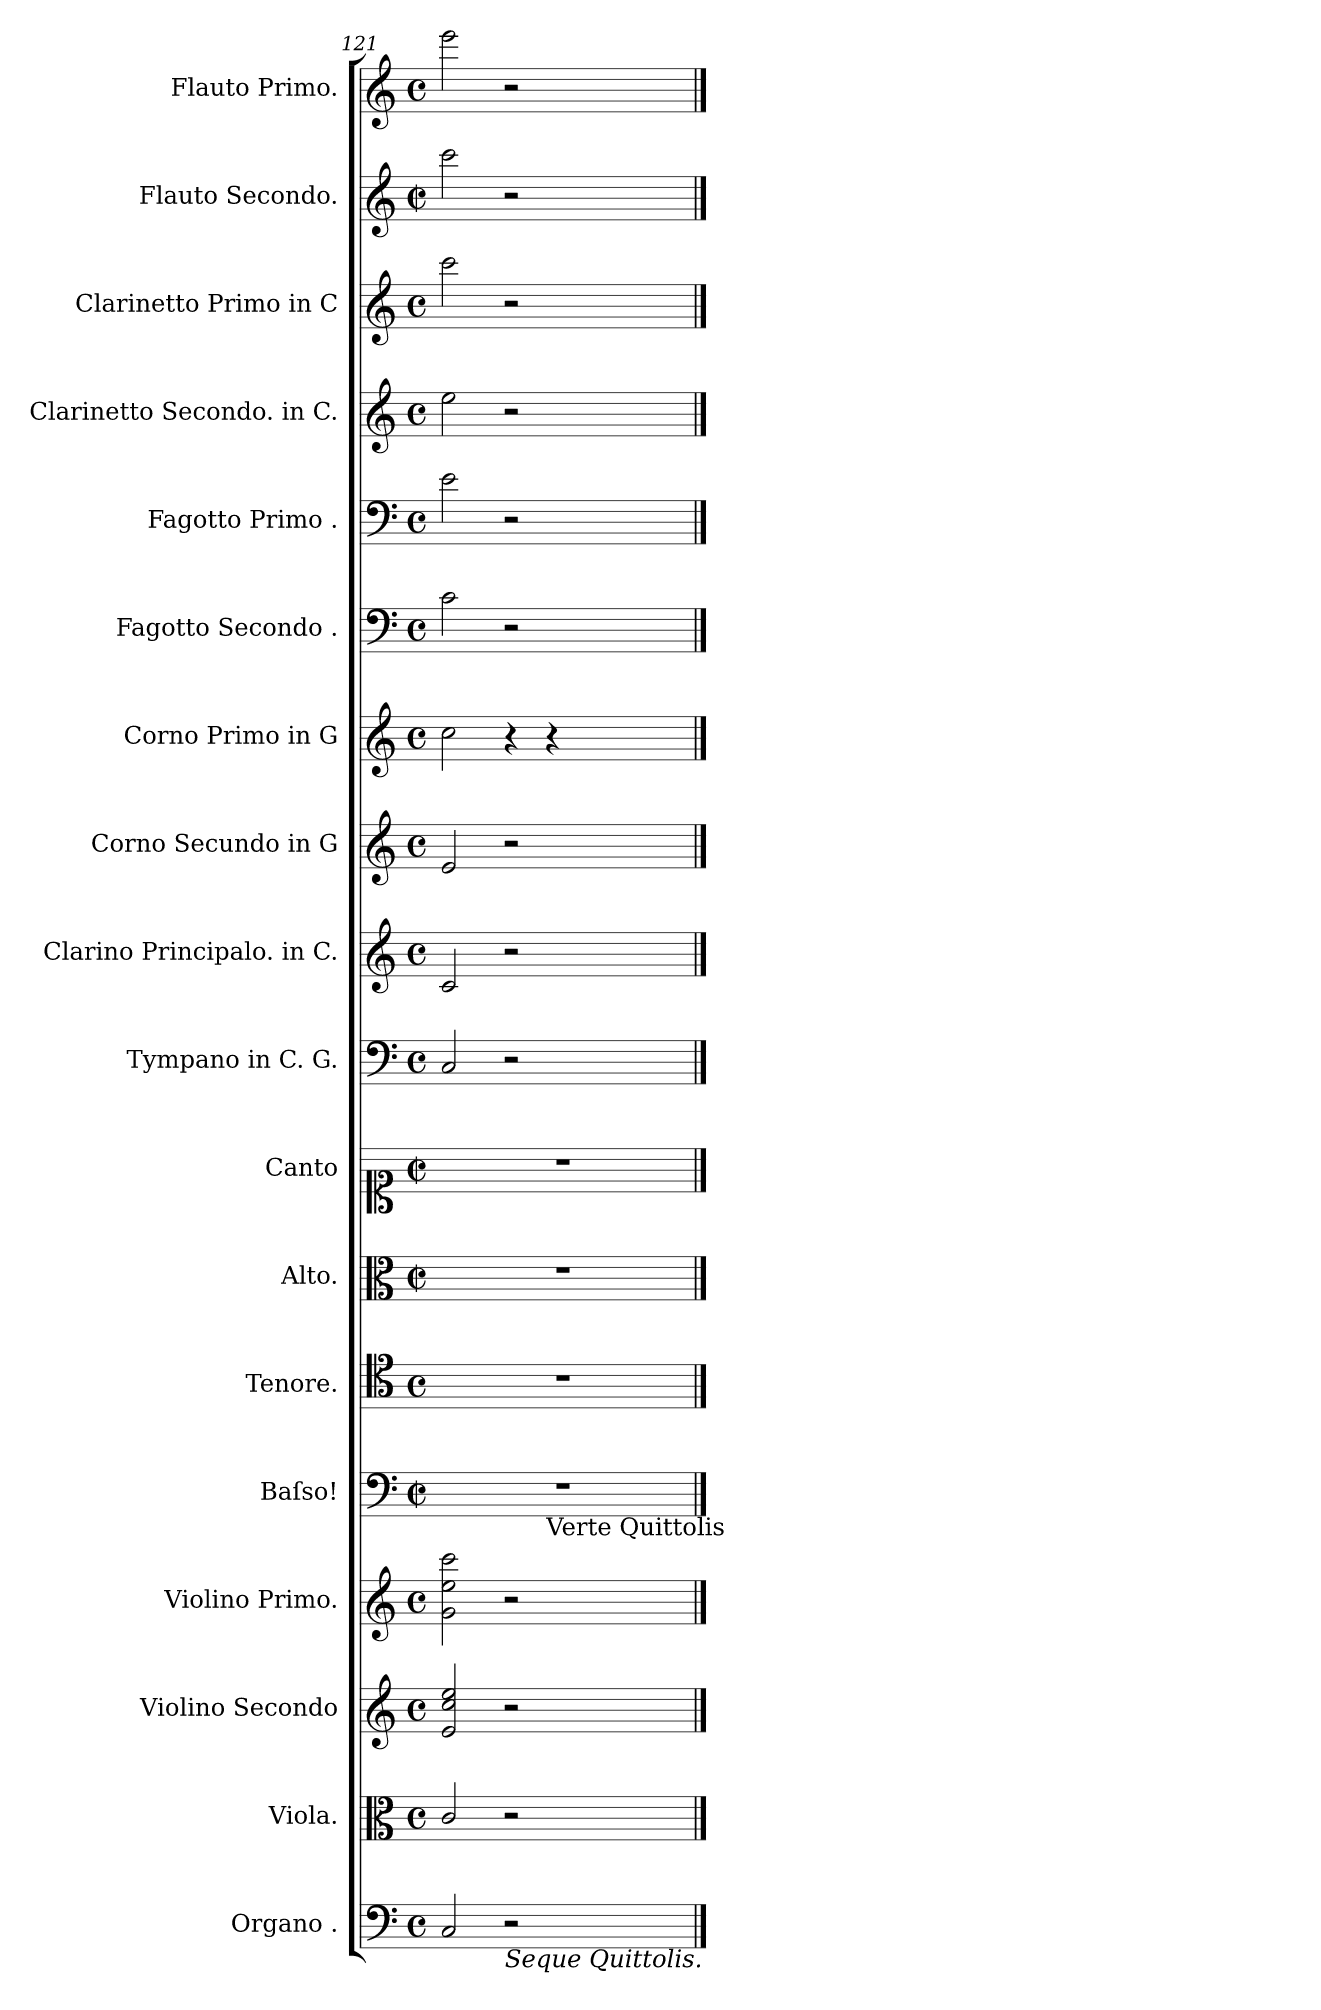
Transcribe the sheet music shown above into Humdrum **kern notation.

**kern	**kern	**kern	**kern	**kern	**kern	**kern	**kern	**kern	**kern	**kern	**kern	**kern	**kern	**kern	**kern	**kern	**kern
*part18	*part17	*part16	*part15	*part14	*part13	*part12	*part11	*part10	*part9	*part8	*part7	*part6	*part5	*part4	*part3	*part2	*part1
*staff18	*staff17	*staff16	*staff15	*staff14	*staff13	*staff12	*staff11	*staff10	*staff9	*staff8	*staff7	*staff6	*staff5	*staff4	*staff3	*staff2	*staff1
*I"Organo .	*I"Viola.	*I"Violino Secondo	*I"Violino Primo.	*I"Baſso!	*I"Tenore.	*I"Alto.	*I"Canto	*I"Tympano in C. G.	*I"Clarino Principalo. in C.	*I"Corno Secundo in G	*I"Corno Primo in G	*I"Fagotto Secondo .	*I"Fagotto Primo .	*I"Clarinetto Secondo. in C.	*I"Clarinetto Primo in C	*I"Flauto Secondo.	*I"Flauto Primo.
*I'org	*I'vla	*I'vl 2	*I'vl 1	*I'B	*I'T	*I'A	*	*	*I'clar princ	*I'cor 2	*I'cor 1	*I'fg 2	*I'fg 1	*I'cl 2	*I'cl 1	*I'fl 2	*I'fl 1
*clefF4	*clefC3	*clefG2	*clefG2	*clefF4	*clefC4	*clefC3	*clefC1	*clefF4	*clefG2	*clefG2	*clefG2	*clefF4	*clefF4	*clefG2	*clefG2	*clefG2	*clefG2
*k[]	*k[]	*k[]	*k[]	*k[]	*k[]	*k[]	*k[]	*k[]	*k[]	*k[]	*k[]	*k[]	*k[]	*k[]	*k[]	*k[]	*k[]
*C:	*C:	*C:	*C:	*C:	*C:	*C:	*C:	*C:	*C:	*C:	*C:	*C:	*C:	*C:	*C:	*C:	*C:
*M4/4	*M4/4	*M4/4	*M4/4	*M4/4	*M4/4	*M4/4	*M4/4	*M4/4	*M4/4	*M4/4	*M4/4	*M4/4	*M4/4	*M4/4	*M4/4	*M4/4	*M4/4
*met(c)	*met(c)	*met(c)	*met(c)	*met(c|)	*met(c)	*met(c|)	*met(c|)	*met(c)	*met(c)	*met(c)	*met(c)	*met(c)	*met(c)	*met(c)	*met(c)	*met(c|)	*met(c)
=121	=121	=121	=121	=121	=121	=121	=121	=121	=121	=121	=121	=121	=121	=121	=121	=121	=121
*	*	*	*	*^	*	*	*	*	*	*	*	*	*	*	*	*	*
2C/	2c/	2e/ 2cc/ 2ee/	2g\ 2ee\ 2ccc\	1r	2.ryy	1r	1r	1r	2C/	2c/	2e/	2cc\	2c\	2e\	2ee\	2ccc\	2ccc\	2eee\
!LO:TX:b:i:t=Seque Quittolis.	!	!	!	!	!	!	!	!	!	!	!	!	!	!	!	!	!	!
2r	2r	2r	2r	.	.	.	.	.	2r	2r	2r	4r	2r	2r	2r	2r	2r	2r
!	!	!	!	!	!LO:TX:b:t=Verte Quittolis	!	!	!	!	!	!	!	!	!	!	!	!	!
.	.	.	.	.	4ryy	.	.	.	.	.	.	4r	.	.	.	.	.	.
*	*	*	*	*v	*v	*	*	*	*	*	*	*	*	*	*	*	*	*
==	==	==	==	==	==	==	==	==	==	==	==	==	==	==	==	==	==
*-	*-	*-	*-	*-	*-	*-	*-	*-	*-	*-	*-	*-	*-	*-	*-	*-	*-
